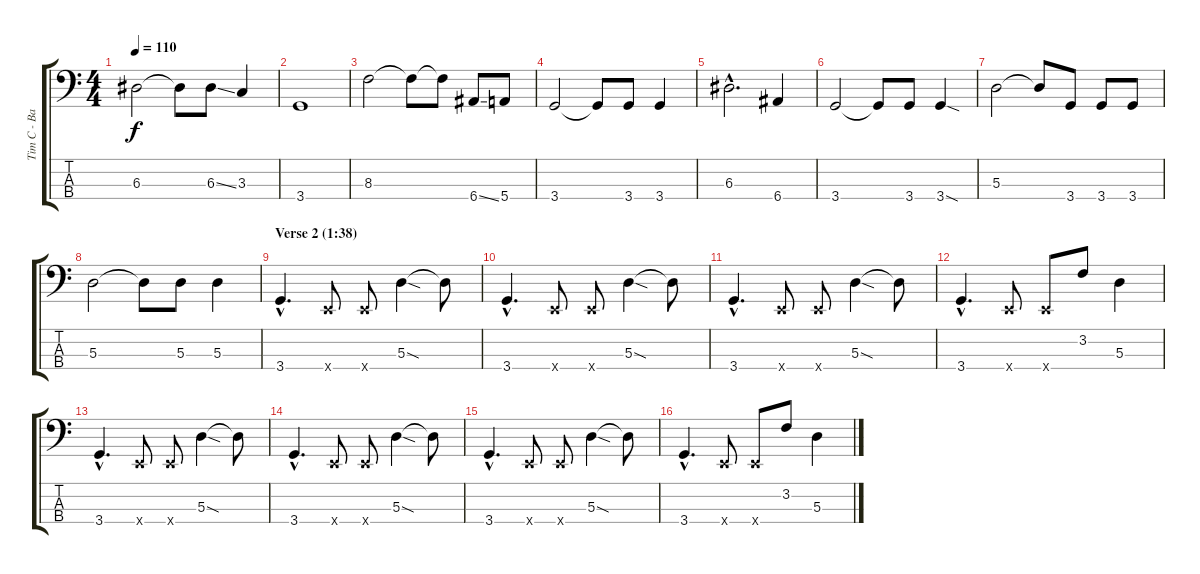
\track ("Tim C - Bass" "Tim C - Ba") {instrument electricbassfinger}
\staff {score tabs}
\tuning (G2 D2 A1 E1) {hide}
\ts (4 4)
\tempo 110
\clef f4
\ks c
6.3.2{dy f} 6.3{t}.8 6.3{ss}.8 3.3.4 |
3.4.1 |
8.3.2 8.3{t}.8 8.3{t}.8 6.4{ss}.8 5.4.8 |
3.4.2 3.4{t}.8 3.4.8 3.4.4 |
6.3{hac}.2{d} 6.4.4 |
3.4.2 3.4{t}.8 3.4.8 3.4{sod}.4 |
5.3.2 5.3{t}.8 3.4.8 3.4.8 3.4.8 |
5.3.2 5.3{t}.8 5.3.8 5.3.4 |
\section ("" "Verse 2 (1:38)")
3.4{hac}.4{d} 0.4{x}.8 0.4{x}.8 5.3{sod}.4 5.3{t}.8 |
3.4{hac}.4{d} 0.4{x}.8 0.4{x}.8 5.3{sod}.4 5.3{t}.8 |
3.4{hac}.4{d} 0.4{x}.8 0.4{x}.8 5.3{sod}.4 5.3{t}.8 |
3.4{hac}.4{d} 0.4{x}.8 0.4{x}.8 3.2.8 5.3.4 |
3.4{hac}.4{d} 0.4{x}.8 0.4{x}.8 5.3{sod}.4 5.3{t}.8 |
3.4{hac}.4{d} 0.4{x}.8 0.4{x}.8 5.3{sod}.4 5.3{t}.8 |
3.4{hac}.4{d} 0.4{x}.8 0.4{x}.8 5.3{sod}.4 5.3{t}.8 |
3.4{hac}.4{d} 0.4{x}.8 0.4{x}.8 3.2.8 5.3.4
